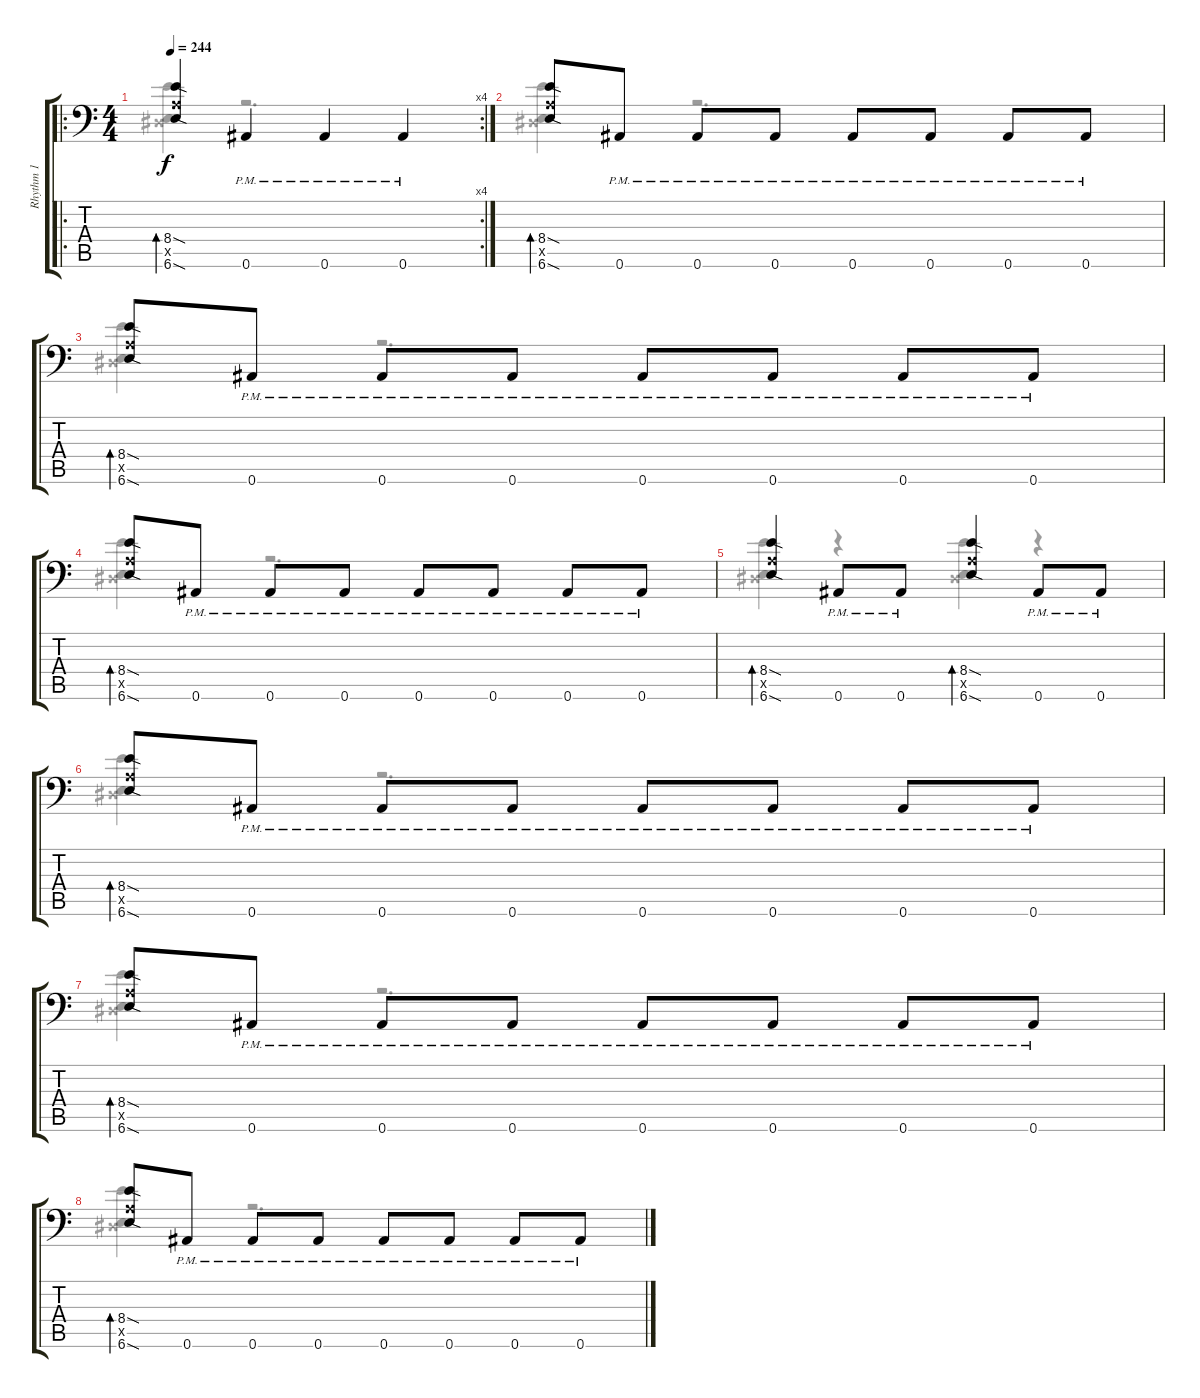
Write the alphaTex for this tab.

\track ("Rhythm 1" "Rhythm 1") {instrument distortionguitar}
\staff {score tabs}
\tuning (Bb3 F3 Db3 Ab2 Eb2 Bb1) {hide}
\voice
\ro
\rc 4
\ts (4 4)
\tempo 244
\clef f4
\ks c
(8.4{sod} 6.5{x} 6.6{sod}).4{bd 60 dy f} 0.6{pm}.4 0.6{pm}.4 0.6{pm}.4 |
(8.4{sod} 6.5{x} 6.6{sod}).8{bd 60} 0.6{pm}.8 0.6{pm}.8 0.6{pm}.8 0.6{pm}.8 0.6{pm}.8 0.6{pm}.8 0.6{pm}.8 |
(8.4{sod} 6.5{x} 6.6{sod}).8{bd 60} 0.6{pm}.8 0.6{pm}.8 0.6{pm}.8 0.6{pm}.8 0.6{pm}.8 0.6{pm}.8 0.6{pm}.8 |
(8.4{sod} 6.5{x} 6.6{sod}).8{bd 60} 0.6{pm}.8 0.6{pm}.8 0.6{pm}.8 0.6{pm}.8 0.6{pm}.8 0.6{pm}.8 0.6{pm}.8 |
(8.4{sod} 6.5{x} 6.6{sod}).4{bd 60} 0.6{pm}.8 0.6{pm}.8 (8.4{sod} 6.5{x} 6.6{sod}).4{bd 60} 0.6{pm}.8 0.6{pm}.8 |
(8.4{sod} 6.5{x} 6.6{sod}).8{bd 60} 0.6{pm}.8 0.6{pm}.8 0.6{pm}.8 0.6{pm}.8 0.6{pm}.8 0.6{pm}.8 0.6{pm}.8 |
(8.4{sod} 6.5{x} 6.6{sod}).8{bd 60} 0.6{pm}.8 0.6{pm}.8 0.6{pm}.8 0.6{pm}.8 0.6{pm}.8 0.6{pm}.8 0.6{pm}.8 |
(8.4{sod} 6.5{x} 6.6{sod}).8{bd 60} 0.6{pm}.8 0.6{pm}.8 0.6{pm}.8 0.6{pm}.8 0.6{pm}.8 0.6{pm}.8 0.6{pm}.8
\voice
\clef f4
\ottava regular
\simile none
\ks c
(8.4{sod} 0.5{x} 6.6{sod}).4{bd 60 dy f} r.2{d} |
(8.4{sod} 0.5{x} 6.6{sod}).4{bd 60} r.2{d} |
(8.4{sod} 0.5{x} 6.6{sod}).4{bd 60} r.2{d} |
(8.4{sod} 0.5{x} 6.6{sod}).4{bd 60} r.2{d} |
(8.4{sod} 0.5{x} 6.6{sod}).4{bd 60} r.4 (8.4{sod} 0.5{x} 6.6{sod}).4{bd 60} r.4 |
(8.4{sod} 0.5{x} 6.6{sod}).4{bd 60} r.2{d} |
(8.4{sod} 0.5{x} 6.6{sod}).4{bd 60} r.2{d} |
(8.4{sod} 0.5{x} 6.6{sod}).4{bd 60} r.2{d}
